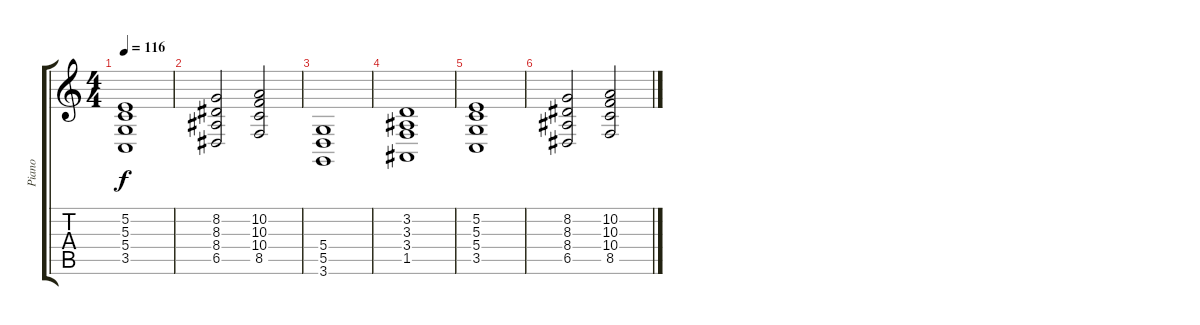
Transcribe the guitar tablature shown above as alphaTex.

\track ("Piano" "Piano") {instrument acousticgrandpiano}
\staff {score tabs}
\tuning (E4 B3 G3 D3 A2 E2) {hide}
\ts (4 4)
\tempo 116
\clef g2
\ks c
(5.2 5.3 5.4 3.5).1{dy f} |
(8.2 8.3 8.4 6.5).2 (10.2 10.3 10.4 8.5).2 |
(5.4 5.5 3.6).1 |
(3.2 3.3 3.4 1.5).1 |
(5.2 5.3 5.4 3.5).1 |
(8.2 8.3 8.4 6.5).2 (10.2 10.3 10.4 8.5).2
